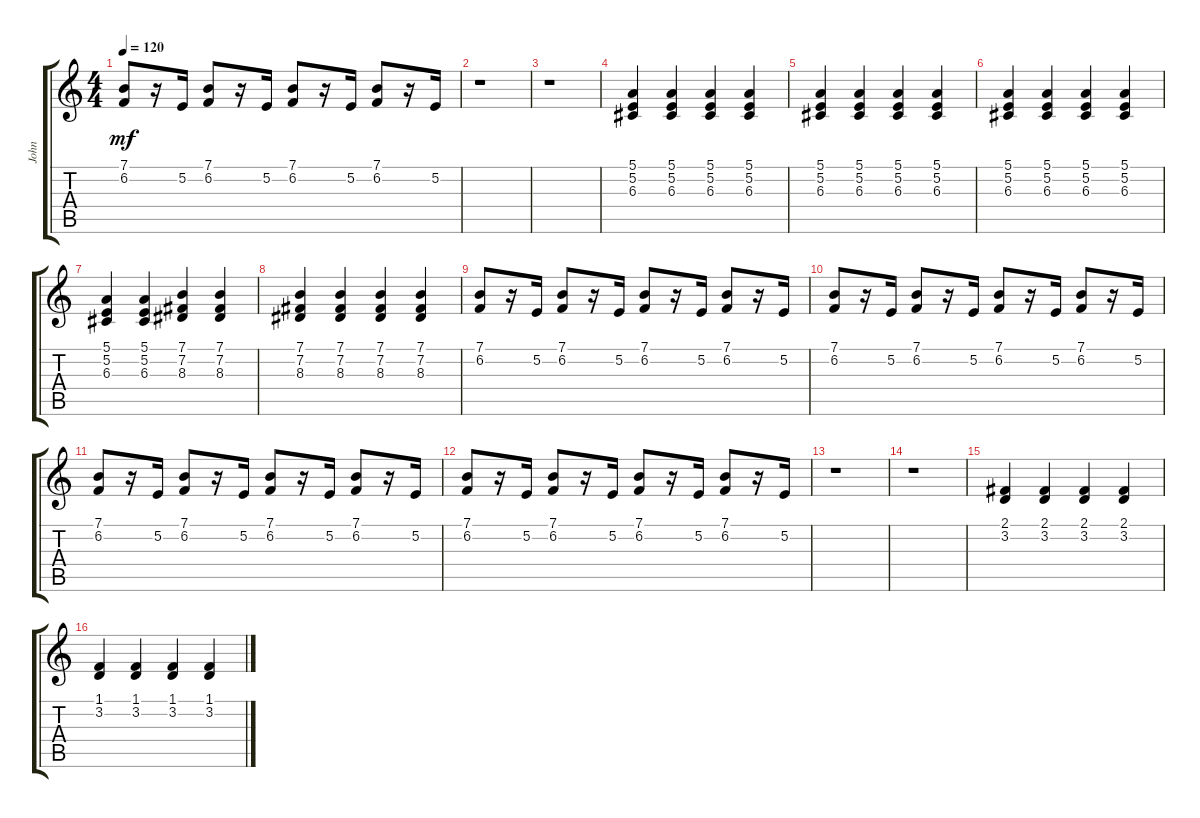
\track ("John" "John") {instrument brightacousticpiano}
\staff {score tabs}
\tuning (E4 B3 G3 D3 A2 E2) {hide}
\ts (4 4)
\tempo 120
\clef g2
\ks c
(7.1 6.2).8{dy mf} r.16 5.2.16 (7.1 6.2).8 r.16 5.2.16 (7.1 6.2).8 r.16 5.2.16 (7.1 6.2).8 r.16 5.2.16 |
r.1 |
r.1 |
(5.1 5.2 6.3).4 (5.1 5.2 6.3).4 (5.1 5.2 6.3).4 (5.1 5.2 6.3).4 |
(5.1 5.2 6.3).4 (5.1 5.2 6.3).4 (5.1 5.2 6.3).4 (5.1 5.2 6.3).4 |
(5.1 5.2 6.3).4 (5.1 5.2 6.3).4 (5.1 5.2 6.3).4 (5.1 5.2 6.3).4 |
(5.1 5.2 6.3).4 (5.1 5.2 6.3).4 (7.1 7.2 8.3).4 (7.1 7.2 8.3).4 |
(7.1 7.2 8.3).4 (7.1 7.2 8.3).4 (7.1 7.2 8.3).4 (7.1 7.2 8.3).4 |
(7.1 6.2).8 r.16 5.2.16 (7.1 6.2).8 r.16 5.2.16 (7.1 6.2).8 r.16 5.2.16 (7.1 6.2).8 r.16 5.2.16 |
(7.1 6.2).8 r.16 5.2.16 (7.1 6.2).8 r.16 5.2.16 (7.1 6.2).8 r.16 5.2.16 (7.1 6.2).8 r.16 5.2.16 |
(7.1 6.2).8 r.16 5.2.16 (7.1 6.2).8 r.16 5.2.16 (7.1 6.2).8 r.16 5.2.16 (7.1 6.2).8 r.16 5.2.16 |
(7.1 6.2).8 r.16 5.2.16 (7.1 6.2).8 r.16 5.2.16 (7.1 6.2).8 r.16 5.2.16 (7.1 6.2).8 r.16 5.2.16 |
r.1 |
r.1 |
(2.1 3.2).4 (2.1 3.2).4 (2.1 3.2).4 (2.1 3.2).4 |
(1.1 3.2).4 (1.1 3.2).4 (1.1 3.2).4 (1.1 3.2).4
